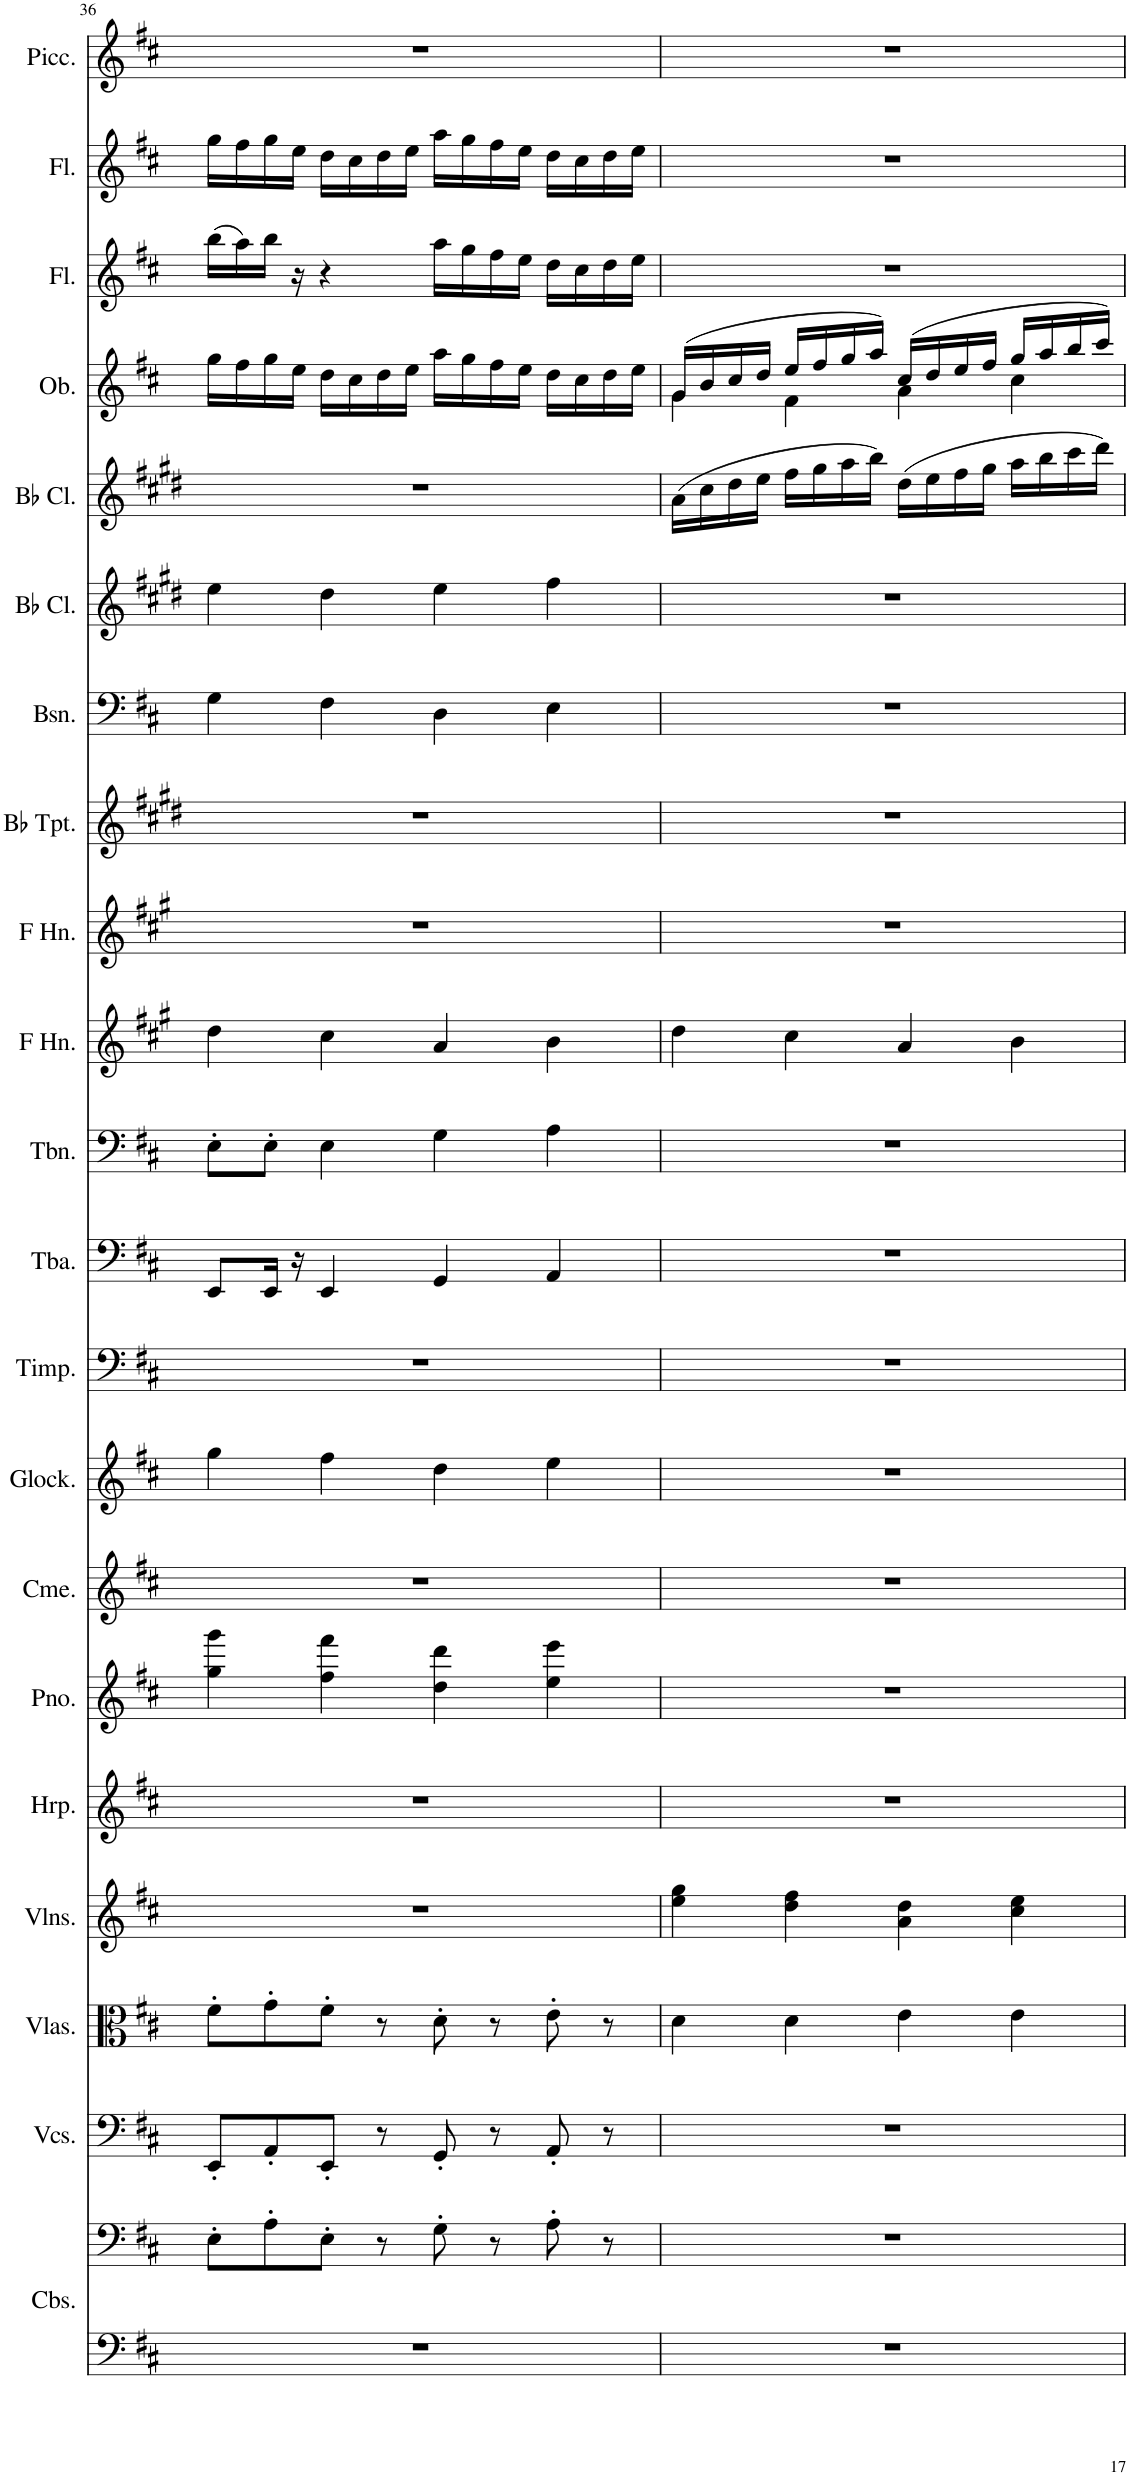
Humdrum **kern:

**kern	**kern	**kern	**kern	**kern	**kern	**kern	**kern	**kern	**kern	**kern	**kern	**kern	**kern	**kern	**kern	**kern	**kern	**kern	**kern	**kern	**kern
*part21	*part21	*part20	*part19	*part18	*part17	*part16	*part15	*part14	*part13	*part12	*part11	*part10	*part9	*part8	*part7	*part6	*part5	*part4	*part3	*part2	*part1
*staff22	*staff21	*staff20	*staff19	*staff18	*staff17	*staff16	*staff15	*staff14	*staff13	*staff12	*staff11	*staff10	*staff9	*staff8	*staff7	*staff6	*staff5	*staff4	*staff3	*staff2	*staff1
*I"Contrabasses	*	*I"Violoncellos	*I"Violas	*I"Violins	*I"Harp	*I"Piano	*I"Chimes	*I"Glockenspiel	*I"Timpani	*I"Tuba	*I"Trombone	*I"Horn in F	*I"Horn in F	*I"Bb Trumpet	*I"Bassoon	*I"Bb Clarinet	*I"Bb Clarinet	*I"Oboe	*I"Flute	*I"Flute	*I"Piccolo
*I'Cbs.	*	*I'Vcs.	*I'Vlas.	*I'Vlns.	*I'Hrp.	*I'Pno.	*I'Cme.	*I'Glock.	*I'Timp.	*I'Tba.	*I'Tbn.	*	*	*I'Bb Tpt.	*I'Bsn.	*I'Bb Cl.	*I'Bb Cl.	*I'Ob.	*I'Fl.	*I'Fl.	*I'Picc.
!!LO:PB:g=z
*clefF4	*clefF4	*clefF4	*clefC3	*clefG2	*clefG2	*clefG2	*clefG2	*clefG2	*clefF4	*clefF4	*clefF4	*clefG2	*clefG2	*clefG2	*clefF4	*clefG2	*clefG2	*clefG2	*clefG2	*clefG2	*clefG2
*Trd7c12	*Trd7c12	*	*	*	*	*	*	*Trd-14c-24	*	*	*	*Trd4c7	*Trd4c7	*Trd1c2	*	*Trd1c2	*Trd1c2	*	*	*	*Trd-7c-12
*k[f#c#]	*k[f#c#]	*k[f#c#]	*k[f#c#]	*k[f#c#]	*k[f#c#]	*k[f#c#]	*k[f#c#]	*k[f#c#]	*k[f#c#]	*k[f#c#]	*k[f#c#]	*k[f#c#g#]	*k[f#c#g#]	*k[f#c#g#d#]	*k[f#c#]	*k[f#c#g#d#]	*k[f#c#g#d#]	*k[f#c#]	*k[f#c#]	*k[f#c#]	*k[f#c#]
*M4/4	*M4/4	*M4/4	*M4/4	*M4/4	*M4/4	*M4/4	*M4/4	*M4/4	*M4/4	*M4/4	*M4/4	*M4/4	*M4/4	*M4/4	*M4/4	*M4/4	*M4/4	*M4/4	*M4/4	*M4/4	*M4/4
=36	=36	=36	=36	=36	=36	=36	=36	=36	=36	=36	=36	=36	=36	=36	=36	=36	=36	=36	=36	=36	=36
1r	8E'\L	8EE'/L	8f#'\L	1r	1r	4gg\ 4ggg\	1r	4gg\	1r	8EE/L	8E'\L	4dd\	1r	1r	4G\	4ee\	1r	16gg\LL	(16bb\LL	16gg\LL	1r
.	.	.	.	.	.	.	.	.	.	.	.	.	.	.	.	.	.	16ff#\	16aa\)	16ff#\	.
.	8A'\	8AA'/	8g'\	.	.	.	.	.	.	16EE/Jk	8E'\J	.	.	.	.	.	.	16gg\	16bb\JJ	16gg\	.
.	.	.	.	.	.	.	.	.	.	16r	.	.	.	.	.	.	.	16ee\JJ	16r	16ee\JJ	.
.	8E'\J	8EE'/J	8f#'\J	.	.	4ff#\ 4fff#\	.	4ff#\	.	4EE/	4E\	4cc#\	.	.	4F#\	4dd#\	.	16dd\LL	4r	16dd\LL	.
.	.	.	.	.	.	.	.	.	.	.	.	.	.	.	.	.	.	16cc#\	.	16cc#\	.
.	8r	8r	8r	.	.	.	.	.	.	.	.	.	.	.	.	.	.	16dd\	.	16dd\	.
.	.	.	.	.	.	.	.	.	.	.	.	.	.	.	.	.	.	16ee\JJ	.	16ee\JJ	.
.	8G'\	8GG'/	8d'\	.	.	4dd\ 4ddd\	.	4dd\	.	4GG/	4G\	4a/	.	.	4D\	4ee\	.	16aa\LL	16aa\LL	16aa\LL	.
.	.	.	.	.	.	.	.	.	.	.	.	.	.	.	.	.	.	16gg\	16gg\	16gg\	.
.	8r	8r	8r	.	.	.	.	.	.	.	.	.	.	.	.	.	.	16ff#\	16ff#\	16ff#\	.
.	.	.	.	.	.	.	.	.	.	.	.	.	.	.	.	.	.	16ee\JJ	16ee\JJ	16ee\JJ	.
.	8A'\	8AA'/	8e'\	.	.	4ee\ 4eee\	.	4ee\	.	4AA/	4A\	4b\	.	.	4E\	4ff#\	.	16dd\LL	16dd\LL	16dd\LL	.
.	.	.	.	.	.	.	.	.	.	.	.	.	.	.	.	.	.	16cc#\	16cc#\	16cc#\	.
.	8r	8r	8r	.	.	.	.	.	.	.	.	.	.	.	.	.	.	16dd\	16dd\	16dd\	.
.	.	.	.	.	.	.	.	.	.	.	.	.	.	.	.	.	.	16ee\JJ	16ee\JJ	16ee\JJ	.
=37	=37	=37	=37	=37	=37	=37	=37	=37	=37	=37	=37	=37	=37	=37	=37	=37	=37	=37	=37	=37	=37
*	*	*	*	*	*	*	*	*	*	*	*	*	*	*	*	*	*	*^	*	*	*
1r	1r	1r	4d\	4ee\ 4gg\	1r	1r	1r	1r	1r	1r	1r	4dd\	1r	1r	1r	1r	(16a\LL	(16g/LL	4g\	1r	1r	1r
.	.	.	.	.	.	.	.	.	.	.	.	.	.	.	.	.	16cc#\	16b/	.	.	.	.
.	.	.	.	.	.	.	.	.	.	.	.	.	.	.	.	.	16dd#\	16cc#/	.	.	.	.
.	.	.	.	.	.	.	.	.	.	.	.	.	.	.	.	.	16ee\JJ	16dd/JJ	.	.	.	.
.	.	.	4d\	4dd\ 4ff#\	.	.	.	.	.	.	.	4cc#\	.	.	.	.	16ff#\LL	16ee/LL	4f#\	.	.	.
.	.	.	.	.	.	.	.	.	.	.	.	.	.	.	.	.	16gg#\	16ff#/	.	.	.	.
.	.	.	.	.	.	.	.	.	.	.	.	.	.	.	.	.	16aa\	16gg/	.	.	.	.
.	.	.	.	.	.	.	.	.	.	.	.	.	.	.	.	.	16bb\JJ)	16aa/JJ)	.	.	.	.
.	.	.	4e\	4a\ 4dd\	.	.	.	.	.	.	.	4a/	.	.	.	.	(16dd#\LL	(16cc#/LL	4a\	.	.	.
.	.	.	.	.	.	.	.	.	.	.	.	.	.	.	.	.	16ee\	16dd/	.	.	.	.
.	.	.	.	.	.	.	.	.	.	.	.	.	.	.	.	.	16ff#\	16ee/	.	.	.	.
.	.	.	.	.	.	.	.	.	.	.	.	.	.	.	.	.	16gg#\JJ	16ff#/JJ	.	.	.	.
.	.	.	4e\	4cc#\ 4ee\	.	.	.	.	.	.	.	4b\	.	.	.	.	16aa\LL	16gg/LL	4cc#\	.	.	.
.	.	.	.	.	.	.	.	.	.	.	.	.	.	.	.	.	16bb\	16aa/	.	.	.	.
.	.	.	.	.	.	.	.	.	.	.	.	.	.	.	.	.	16ccc#\	16bb/	.	.	.	.
.	.	.	.	.	.	.	.	.	.	.	.	.	.	.	.	.	16ddd#\JJ)	16ccc#/JJ)	.	.	.	.
*	*	*	*	*	*	*	*	*	*	*	*	*	*	*	*	*	*	*v	*v	*	*	*
=	=	=	=	=	=	=	=	=	=	=	=	=	=	=	=	=	=	=	=	=	=
*-	*-	*-	*-	*-	*-	*-	*-	*-	*-	*-	*-	*-	*-	*-	*-	*-	*-	*-	*-	*-	*-
